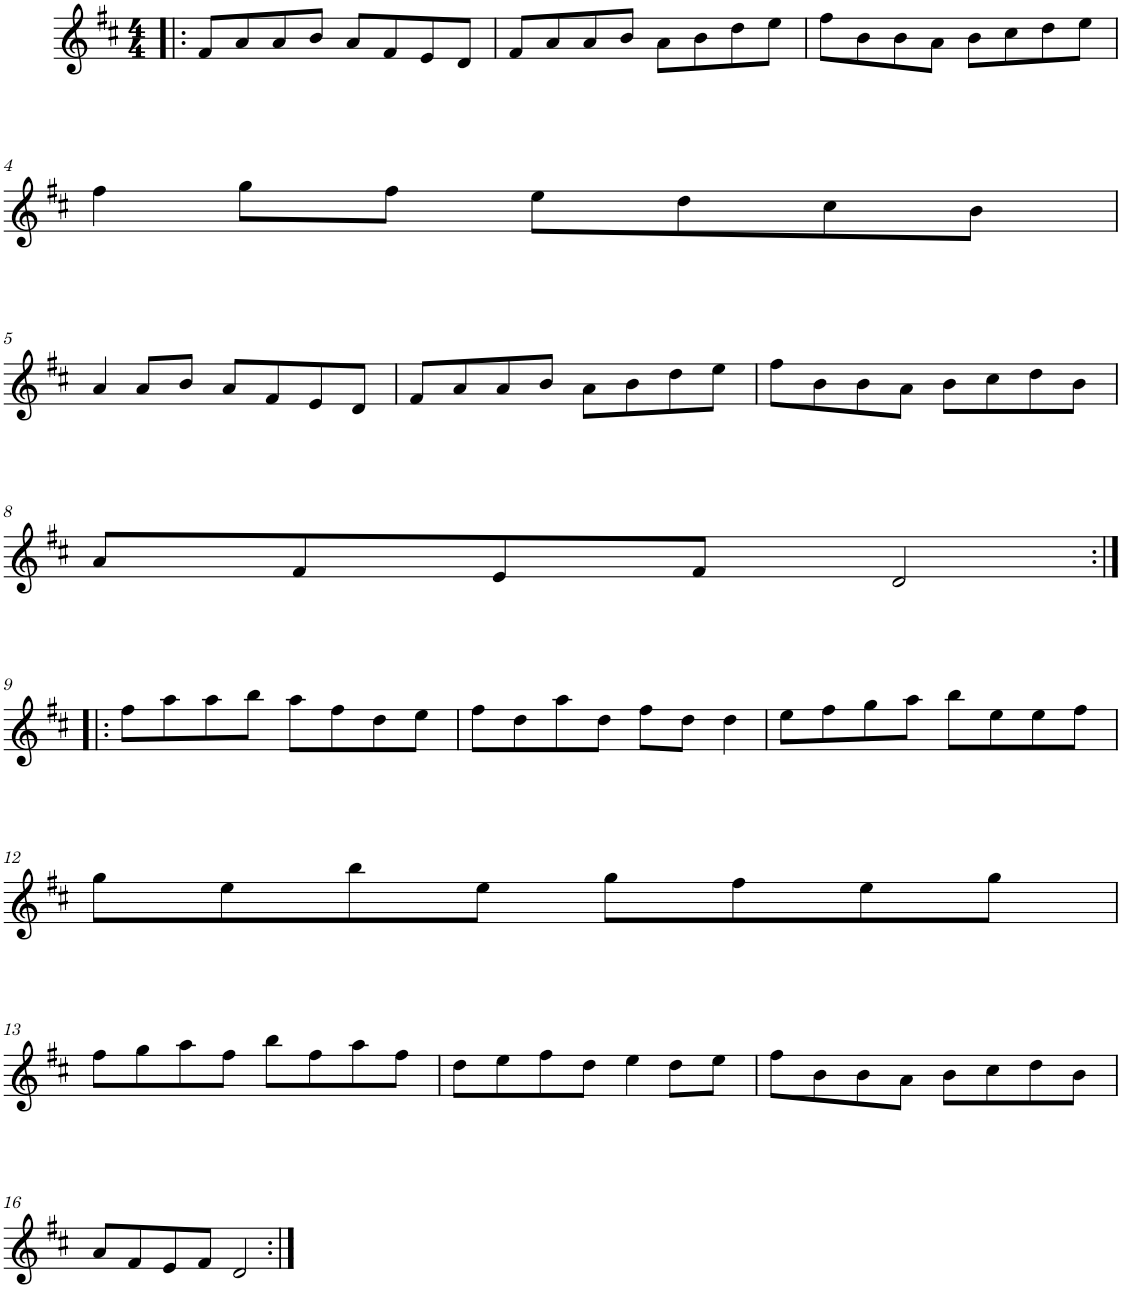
**kern
*part1
*staff1
*I"Voice
*I'V
*clefG2
*k[f#c#]
*M4/4
=1!|:
8f#/L
8a/
8a/
8b/J
8a/L
8f#/
8e/
8d/J
=2
8f#/L
8a/
8a/
8b/J
8a\L
8b\
8dd\
8ee\J
=3
8ff#\L
8b\
8b\
8a\J
8b\L
8cc#\
8dd\
8ee\J
!!LO:LB:g=z
=4
4ff#\
8gg\L
8ff#\J
8ee\L
8dd\
8cc#\
8b\J
!!LO:LB:g=z
=5
4a/
8a/L
8b/J
8a/L
8f#/
8e/
8d/J
=6
8f#/L
8a/
8a/
8b/J
8a\L
8b\
8dd\
8ee\J
=7
8ff#\L
8b\
8b\
8a\J
8b\L
8cc#\
8dd\
8b\J
!!LO:LB:g=z
=8
8a/L
8f#/
8e/
8f#/J
2d/
!!LO:LB:g=z
=9:|!|:
8ff#\L
8aa\
8aa\
8bb\J
8aa\L
8ff#\
8dd\
8ee\J
=10
8ff#\L
8dd\
8aa\
8dd\J
8ff#\L
8dd\J
4dd\
=11
8ee\L
8ff#\
8gg\
8aa\J
8bb\L
8ee\
8ee\
8ff#\J
!!LO:LB:g=z
=12
8gg\L
8ee\
8bb\
8ee\J
8gg\L
8ff#\
8ee\
8gg\J
!!LO:LB:g=z
=13
8ff#\L
8gg\
8aa\
8ff#\J
8bb\L
8ff#\
8aa\
8ff#\J
=14
8dd\L
8ee\
8ff#\
8dd\J
4ee\
8dd\L
8ee\J
=15
8ff#\L
8b\
8b\
8a\J
8b\L
8cc#\
8dd\
8b\J
!!LO:LB:g=z
=16
8a/L
8f#/
8e/
8f#/J
2d/
=:|!
*-
